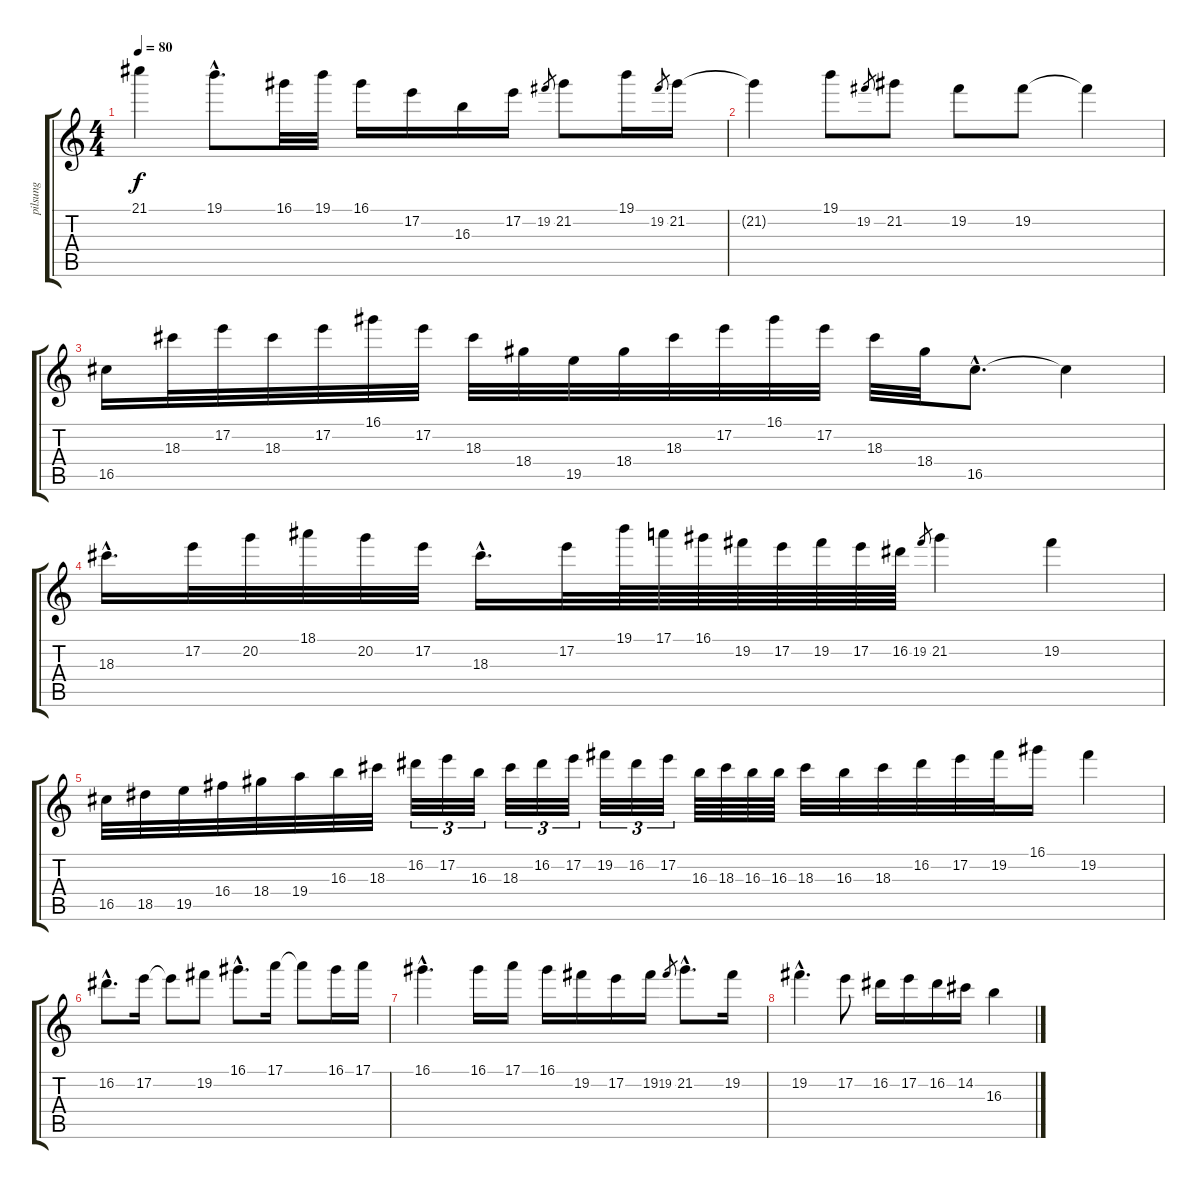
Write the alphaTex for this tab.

\track ("pilsung" "pilsung") {instrument distortionguitar}
\staff {score tabs}
\tuning (E4 B3 G3 D3 A2 E2) {hide}
\ts (4 4)
\tempo 80
\clef g2
\ks c
21.1.4{dy f} 19.1{hac}.8{d} 16.1.32 19.1.32 16.1.16 17.2.16 16.3.16 17.2.16 19.2.8{gr} 21.2.8 19.1.16 19.2.8{gr} 21.2.16 |
21.2{t}.4 19.1.8 19.2.8{gr} 21.2.8 19.2.8 19.2.8 19.2{t}.4 |
16.5.16 18.3.32 17.2.32 18.3.32 17.2.32 16.1.32 17.2.32 18.3.32 18.4.32 19.5.32 18.4.32 18.3.32 17.2.32 16.1.32 17.2.32 18.3.32 18.4.32 16.5{hac}.8{d} 16.5{t}.4 |
18.3{hac}.16{d} 17.2.32 20.2.32 18.1.32 20.2.32 17.2.32 18.3{hac}.16{d} 17.2.32 19.1.64 17.1.64 16.1.64 19.2.64 17.2.64 19.2.64 17.2.64 16.2.64 19.2.8{gr} 21.2.4 19.2.4 |
16.5.32 18.5.32 19.5.32 16.4.32 18.4.32 19.4.32 16.3.32 18.3.32 16.2.32{tu (3 2)} 17.2.32{tu (3 2)} 16.3.32{tu (3 2)} 18.3.32{tu (3 2)} 16.2.32{tu (3 2)} 17.2.32{tu (3 2)} 19.2.32{tu (3 2)} 16.2.32{tu (3 2)} 17.2.32{tu (3 2)} 16.3.64 18.3.64 16.3.64 16.3.64 18.3.32 16.3.32 18.3.32 16.2.32 17.2.32 19.2.32 16.1.16 19.2.4 |
16.2{hac}.8{d} 17.2.16 17.2{t}.8 19.2.8 16.1{hac}.8{d} 17.1.16 17.1{t}.8 16.1.16 17.1.16 |
16.1{hac}.4{d} 16.1.16 17.1.16 16.1.16 19.2.16 17.2.16 19.2.16 19.2.8{gr} 21.2{hac}.8{d} 19.2.16 |
19.2{hac}.4{d} 17.2.8 16.2.16 17.2.16 16.2.16 14.2.16 16.3.4
